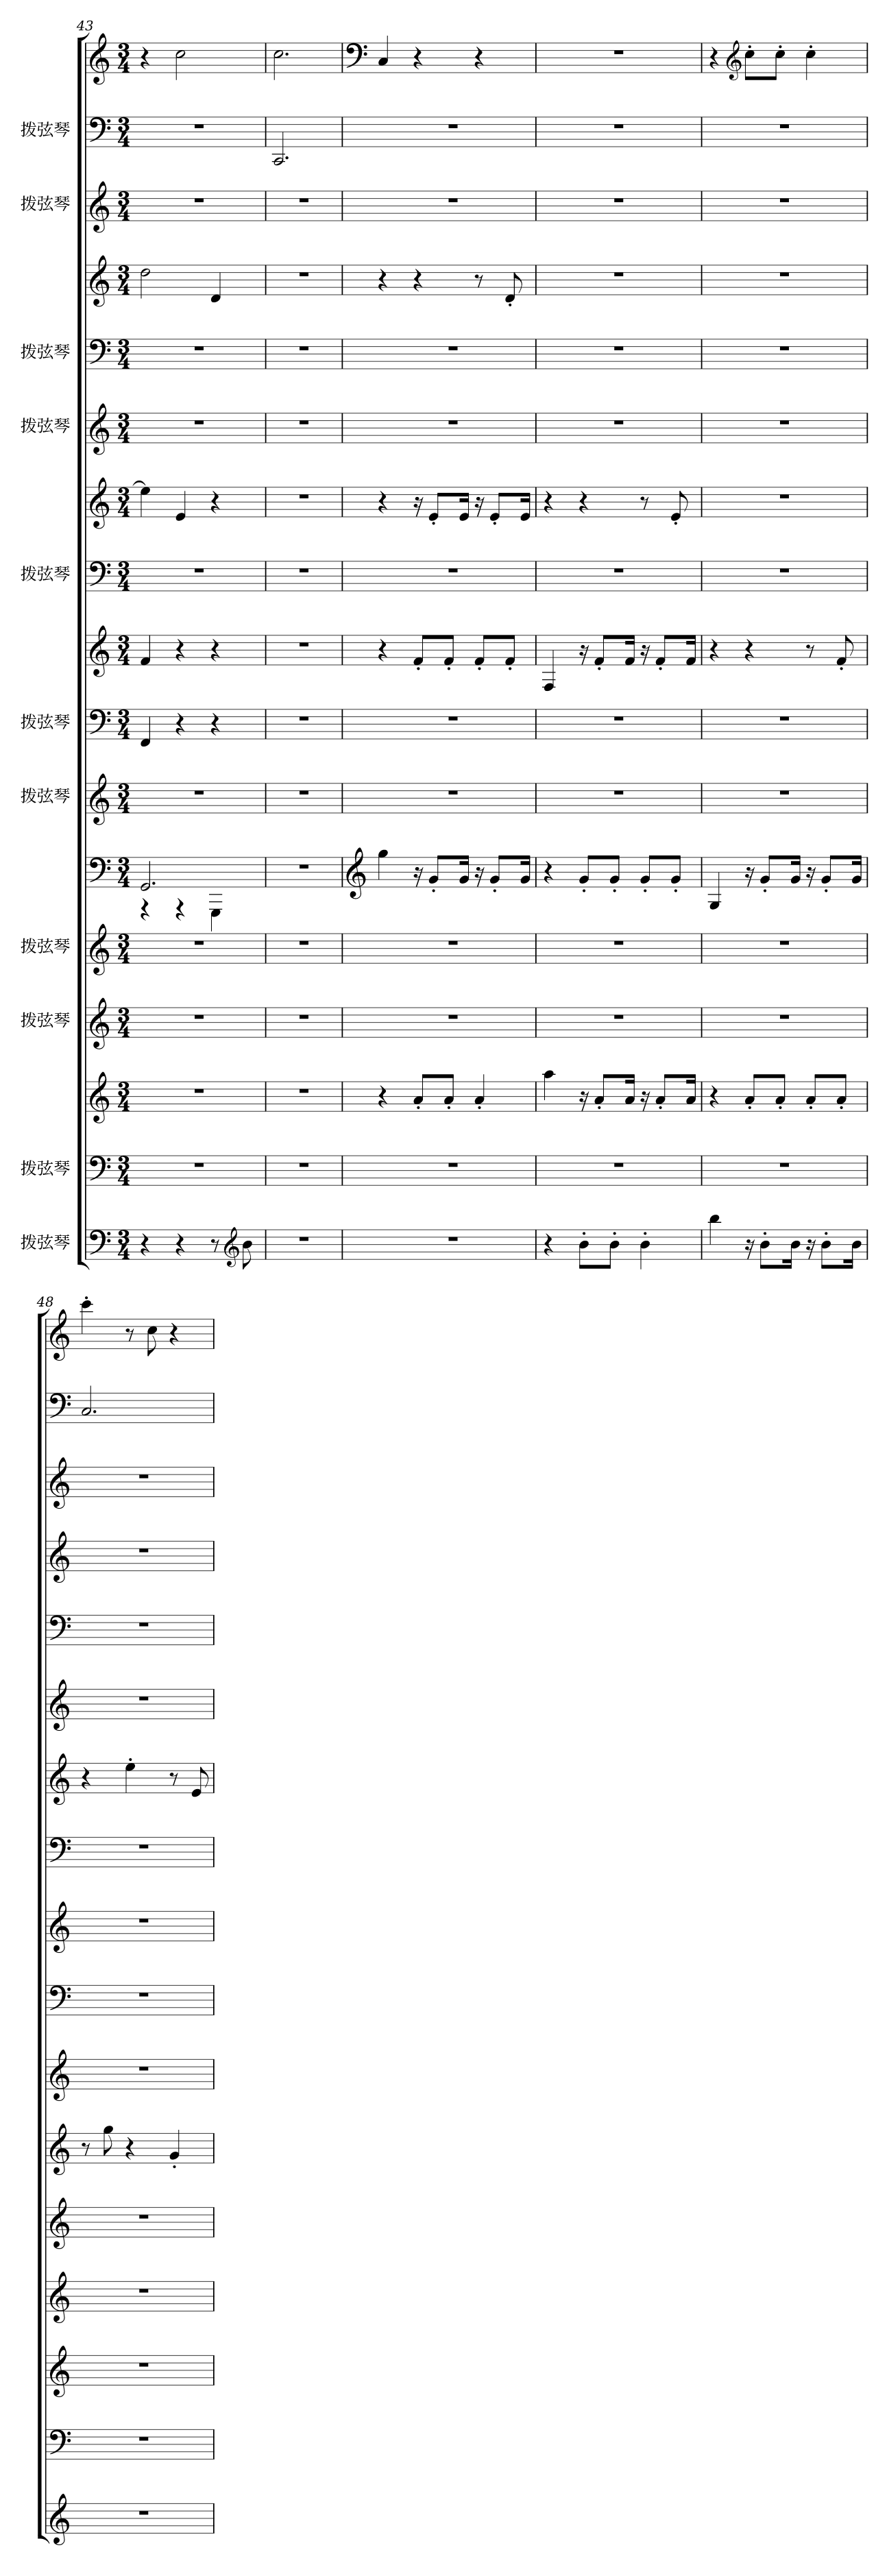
**kern	**kern	**kern	**kern	**kern	**kern	**kern	**kern	**kern	**kern	**kern	**kern	**kern	**kern	**kern	**kern	**kern
*part11	*part10	*part10	*part9	*part8	*part8	*part7	*part6	*part6	*part5	*part5	*part4	*part3	*part3	*part2	*part1	*part1
*staff17	*staff16	*staff15	*staff14	*staff13	*staff12	*staff11	*staff10	*staff9	*staff8	*staff7	*staff6	*staff5	*staff4	*staff3	*staff2	*staff1
*I"拨弦琴	*I"拨弦琴	*	*I"拨弦琴	*I"拨弦琴	*	*I"拨弦琴	*I"拨弦琴	*	*I"拨弦琴	*	*I"拨弦琴	*I"拨弦琴	*	*I"拨弦琴	*I"拨弦琴	*
!!LO:PB:g=z
*clefF4	*clefF4	*clefG2	*clefG2	*clefG2	*clefF4	*clefG2	*clefF4	*clefG2	*clefF4	*clefG2	*clefG2	*clefF4	*clefG2	*clefG2	*clefF4	*clefG2
*k[]	*k[]	*k[]	*k[]	*k[]	*k[]	*k[]	*k[]	*k[]	*k[]	*k[]	*k[]	*k[]	*k[]	*k[]	*k[]	*k[]
*M3/4	*M3/4	*M3/4	*M3/4	*M3/4	*M3/4	*M3/4	*M3/4	*M3/4	*M3/4	*M3/4	*M3/4	*M3/4	*M3/4	*M3/4	*M3/4	*M3/4
=43	=43	=43	=43	=43	=43	=43	=43	=43	=43	=43	=43	=43	=43	=43	=43	=43
*	*	*	*	*	*^	*	*	*	*	*	*	*	*	*	*	*
4r	2.r	2.r	2.r	2.r	2.GG/	4r	2.r	4FF/	4f/	2.r	4ee\]	2.r	2.r	2dd\	2.r	2.r	4r
4r	.	.	.	.	.	4r	.	4r	4r	.	4e/	.	.	.	.	.	2cc\
8r	.	.	.	.	.	4GGG\	.	4r	4r	.	4r	.	.	4d/	.	.	.
*clefG2	*	*	*	*	*	*	*	*	*	*	*	*	*	*	*	*	*
8b\	.	.	.	.	.	.	.	.	.	.	.	.	.	.	.	.	.
*	*	*	*	*	*v	*v	*	*	*	*	*	*	*	*	*	*	*
=44	=44	=44	=44	=44	=44	=44	=44	=44	=44	=44	=44	=44	=44	=44	=44	=44
2.r	2.r	2.r	2.r	2.r	2.r	2.r	2.r	2.r	2.r	2.r	2.r	2.r	2.r	2.r	2.CC/	2.cc\
=45	=45	=45	=45	=45	=45	=45	=45	=45	=45	=45	=45	=45	=45	=45	=45	=45
*	*	*	*	*	*clefG2	*	*	*	*	*	*	*	*	*	*	*clefF4
2.r	2.r	4r	2.r	2.r	4gg\	2.r	2.r	4r	2.r	4r	2.r	2.r	4r	2.r	2.r	4C/
.	.	8a'/L	.	.	16r	.	.	8f'/L	.	16r	.	.	4r	.	.	4r
.	.	.	.	.	8g'/L	.	.	.	.	8e'/L	.	.	.	.	.	.
.	.	8a'/J	.	.	.	.	.	8f'/J	.	.	.	.	.	.	.	.
.	.	.	.	.	16g/Jk	.	.	.	.	16e/Jk	.	.	.	.	.	.
.	.	4a'/	.	.	16r	.	.	8f'/L	.	16r	.	.	8r	.	.	4r
.	.	.	.	.	8g'/L	.	.	.	.	8e'/L	.	.	.	.	.	.
.	.	.	.	.	.	.	.	8f'/J	.	.	.	.	8d'/	.	.	.
.	.	.	.	.	16g/Jk	.	.	.	.	16e/Jk	.	.	.	.	.	.
=46	=46	=46	=46	=46	=46	=46	=46	=46	=46	=46	=46	=46	=46	=46	=46	=46
4r	2.r	4aa\	2.r	2.r	4r	2.r	2.r	4F/	2.r	4r	2.r	2.r	2.r	2.r	2.r	2.r
8b'\L	.	16r	.	.	8g'/L	.	.	16r	.	4r	.	.	.	.	.	.
.	.	8a'/L	.	.	.	.	.	8f'/L	.	.	.	.	.	.	.	.
8b'\J	.	.	.	.	8g'/J	.	.	.	.	.	.	.	.	.	.	.
.	.	16a/Jk	.	.	.	.	.	16f/Jk	.	.	.	.	.	.	.	.
4b'\	.	16r	.	.	8g'/L	.	.	16r	.	8r	.	.	.	.	.	.
.	.	8a'/L	.	.	.	.	.	8f'/L	.	.	.	.	.	.	.	.
.	.	.	.	.	8g'/J	.	.	.	.	8e'/	.	.	.	.	.	.
.	.	16a/Jk	.	.	.	.	.	16f/Jk	.	.	.	.	.	.	.	.
=47	=47	=47	=47	=47	=47	=47	=47	=47	=47	=47	=47	=47	=47	=47	=47	=47
4bb\	2.r	4r	2.r	2.r	4G/	2.r	2.r	4r	2.r	2.r	2.r	2.r	2.r	2.r	2.r	4r
*	*	*	*	*	*	*	*	*	*	*	*	*	*	*	*	*clefG2
16r	.	8a'/L	.	.	16r	.	.	4r	.	.	.	.	.	.	.	8cc'\L
8b'\L	.	.	.	.	8g'/L	.	.	.	.	.	.	.	.	.	.	.
.	.	8a'/J	.	.	.	.	.	.	.	.	.	.	.	.	.	8cc'\J
16b\Jk	.	.	.	.	16g/Jk	.	.	.	.	.	.	.	.	.	.	.
16r	.	8a'/L	.	.	16r	.	.	8r	.	.	.	.	.	.	.	4cc'\
8b'\L	.	.	.	.	8g'/L	.	.	.	.	.	.	.	.	.	.	.
.	.	8a'/J	.	.	.	.	.	8f'/	.	.	.	.	.	.	.	.
16b\Jk	.	.	.	.	16g/Jk	.	.	.	.	.	.	.	.	.	.	.
=48	=48	=48	=48	=48	=48	=48	=48	=48	=48	=48	=48	=48	=48	=48	=48	=48
2.r	2.r	2.r	2.r	2.r	8r	2.r	2.r	2.r	2.r	4r	2.r	2.r	2.r	2.r	2.C/	4ccc'\
.	.	.	.	.	8gg\	.	.	.	.	.	.	.	.	.	.	.
.	.	.	.	.	4r	.	.	.	.	4ee'\	.	.	.	.	.	8r
.	.	.	.	.	.	.	.	.	.	.	.	.	.	.	.	8cc\
.	.	.	.	.	4g'/	.	.	.	.	8r	.	.	.	.	.	4r
.	.	.	.	.	.	.	.	.	.	8e/	.	.	.	.	.	.
=	=	=	=	=	=	=	=	=	=	=	=	=	=	=	=	=
*-	*-	*-	*-	*-	*-	*-	*-	*-	*-	*-	*-	*-	*-	*-	*-	*-
